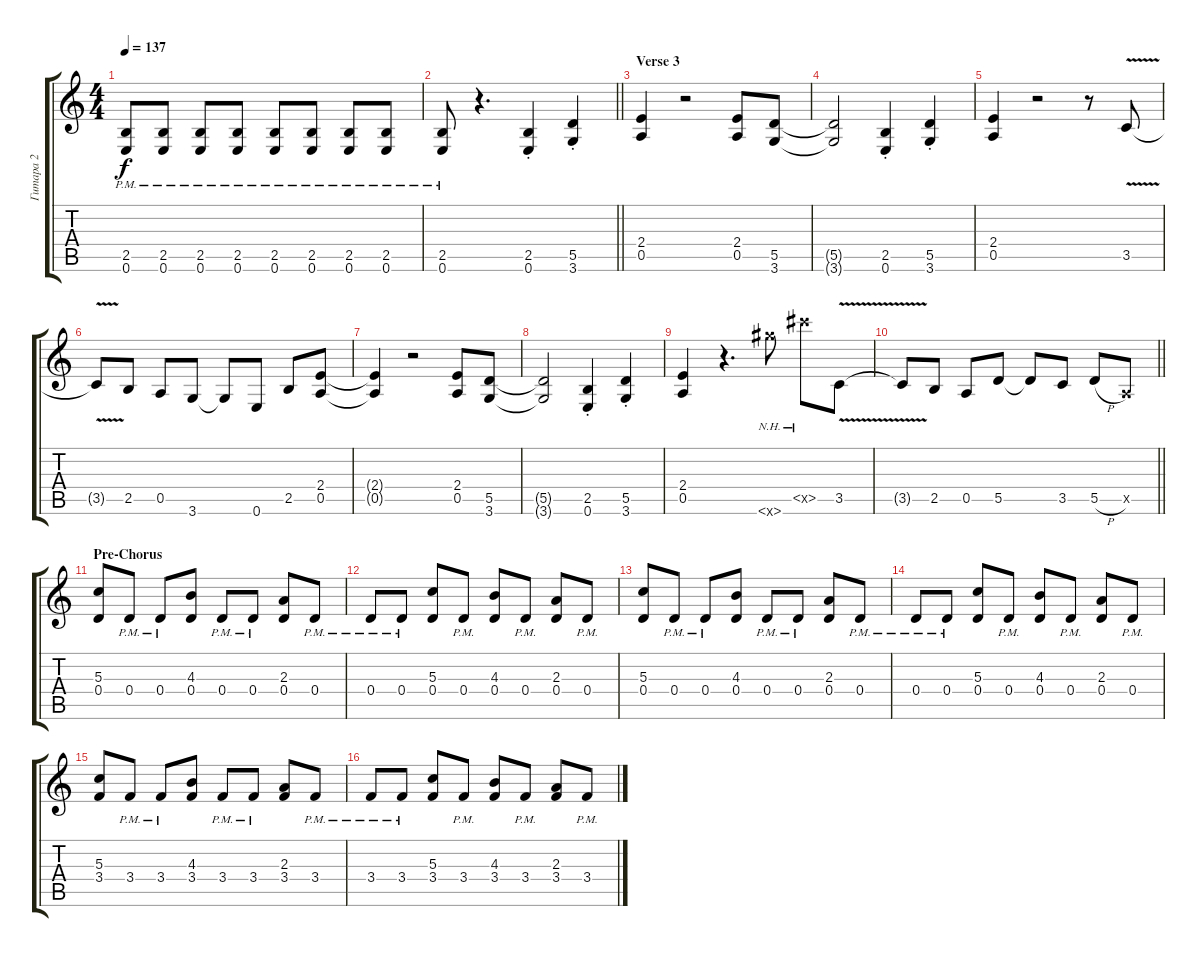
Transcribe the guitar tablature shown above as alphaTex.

\track ("Гитара 2" "Гитара 2") {instrument distortionguitar}
\staff {score tabs}
\tuning (E4 B3 G3 D3 A2 E2) {hide}
\ts (4 4)
\tempo 137
\clef g2
\ks aminor
(2.5{pm} 0.6{pm}).8{dy f} (2.5{pm} 0.6{pm}).8 (2.5{pm} 0.6{pm}).8 (2.5{pm} 0.6{pm}).8 (2.5{pm} 0.6{pm}).8 (2.5{pm} 0.6{pm}).8 (2.5{pm} 0.6{pm}).8 (2.5{pm} 0.6{pm}).8 |
\barLineRight lightlight
(2.5{pm} 0.6{pm}).8 r.4{d} (2.5{st} 0.6{st}).4 (5.5{st} 3.6{st}).4 |
\section ("" "Verse 3")
(2.4 0.5).4 r.2 (2.4 0.5).8 (5.5 3.6).8 |
(5.5{t} 3.6{t}).2 (2.5{st} 0.6{st}).4 (5.5{st} 3.6{st}).4 |
(2.4 0.5).4 r.2 r.8 3.5{v}.8 |
3.5{t}.8 2.5.8 0.5.8 3.6.8 3.6{t}.8 0.6.8 2.5.8 (2.4 0.5).8 |
(2.4{t} 0.5{t}).4 r.2 (2.4 0.5).8 (5.5 3.6).8 |
(5.5{t} 3.6{t}).2 (2.5{st} 0.6{st}).4 (5.5{st} 3.6{st}).4 |
(2.4 0.5).4 r.4{d} 4.6{nh x}.8 4.5{nh x}.8 3.5{v}.8 |
\barLineRight lightlight
3.5{t}.8 2.5.8 0.5.8 5.5.8 5.5{t}.8 3.5.8 5.5{h}.8 0.5{x}.8 |
\section ("" "Pre-Chorus")
(5.3 0.4).8 0.4{pm}.8 0.4{pm}.8 (4.3 0.4).8 0.4{pm}.8 0.4{pm}.8 (2.3 0.4).8 0.4{pm}.8 |
0.4{pm}.8 0.4{pm}.8 (5.3 0.4).8 0.4{pm}.8 (4.3 0.4).8 0.4{pm}.8 (2.3 0.4).8 0.4{pm}.8 |
(5.3 0.4).8 0.4{pm}.8 0.4{pm}.8 (4.3 0.4).8 0.4{pm}.8 0.4{pm}.8 (2.3 0.4).8 0.4{pm}.8 |
0.4{pm}.8 0.4{pm}.8 (5.3 0.4).8 0.4{pm}.8 (4.3 0.4).8 0.4{pm}.8 (2.3 0.4).8 0.4{pm}.8 |
(5.3 3.4).8 3.4{pm}.8 3.4{pm}.8 (4.3 3.4).8 3.4{pm}.8 3.4{pm}.8 (2.3 3.4).8 3.4{pm}.8 |
3.4{pm}.8 3.4{pm}.8 (5.3 3.4).8 3.4{pm}.8 (4.3 3.4).8 3.4{pm}.8 (2.3 3.4).8 3.4{pm}.8
